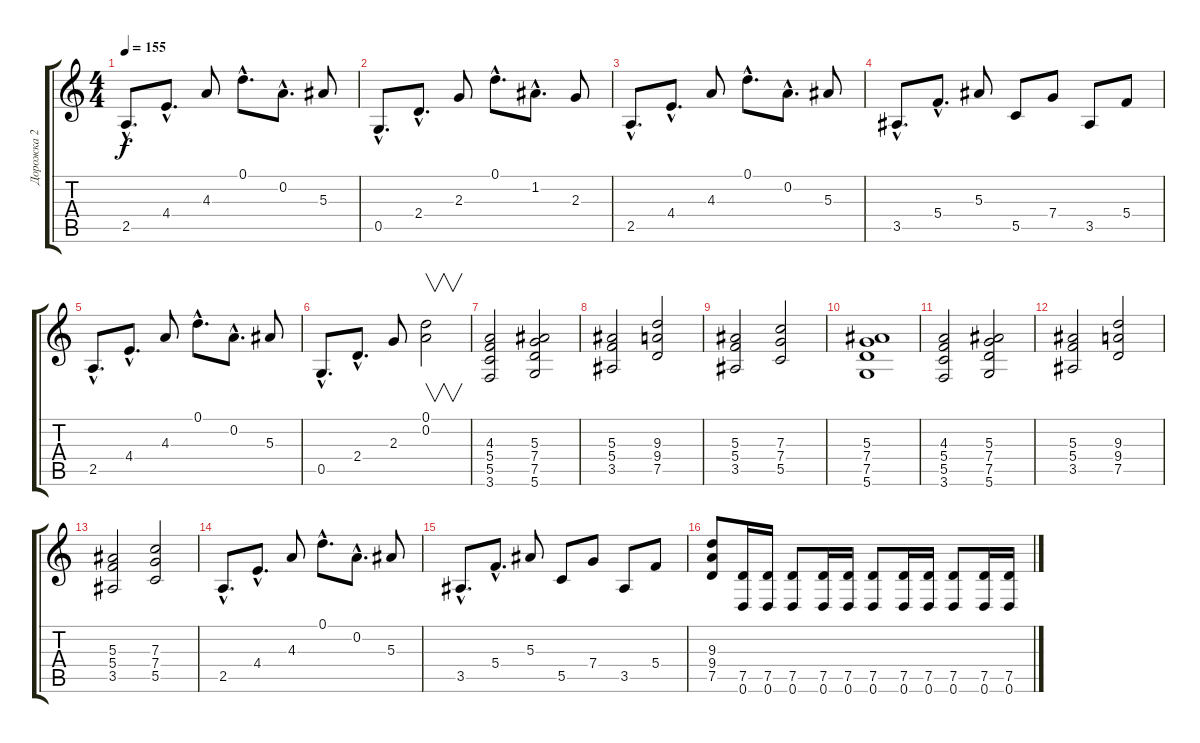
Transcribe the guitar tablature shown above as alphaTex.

\track ("Дорожка 2" "Дорожка 2") {instrument distortionguitar}
\staff {score tabs}
\tuning (D4 A3 F3 C3 G2 D2) {hide}
\ts (4 4)
\tempo 155
\clef g2
\ks c
2.5{hac}.8{d dy f} 4.4{hac}.8{d} 4.3.8 0.1{hac}.8{d} 0.2{hac}.8{d} 5.3.8 |
0.5{hac}.8{d} 2.4{hac}.8{d} 2.3.8 0.1{hac}.8{d} 1.2{hac}.8{d} 2.3.8 |
2.5{hac}.8{d} 4.4{hac}.8{d} 4.3.8 0.1{hac}.8{d} 0.2{hac}.8{d} 5.3.8 |
3.5{hac}.8{d} 5.4{hac}.8{d} 5.3.8 5.5.8 7.4.8 3.5.8 5.4.8 |
2.5{hac}.8{d} 4.4{hac}.8{d} 4.3.8 0.1{hac}.8{d} 0.2{hac}.8{d} 5.3.8 |
0.5{hac}.8{d} 2.4{hac}.8{d} 2.3.8 (0.1 0.2).2{v} |
(4.3 5.4 5.5 3.6).2 (5.3 7.4 7.5 5.6).2 |
(5.3 5.4 3.5).2 (9.3 9.4 7.5).2 |
(5.3 5.4 3.5).2 (7.3 7.4 5.5).2 |
(5.3 7.4 7.5 5.6).1 |
(4.3 5.4 5.5 3.6).2 (5.3 7.4 7.5 5.6).2 |
(5.3 5.4 3.5).2 (9.3 9.4 7.5).2 |
(5.3 5.4 3.5).2 (7.3 7.4 5.5).2 |
2.5{hac}.8{d} 4.4{hac}.8{d} 4.3.8 0.1{hac}.8{d} 0.2{hac}.8{d} 5.3.8 |
3.5{hac}.8{d} 5.4{hac}.8{d} 5.3.8 5.5.8 7.4.8 3.5.8 5.4.8 |
(9.3 9.4 7.5).8 (7.5 0.6).16 (7.5 0.6).16 (7.5 0.6).8 (7.5 0.6).16 (7.5 0.6).16 (7.5 0.6).8 (7.5 0.6).16 (7.5 0.6).16 (7.5 0.6).8 (7.5 0.6).16 (7.5 0.6).16
